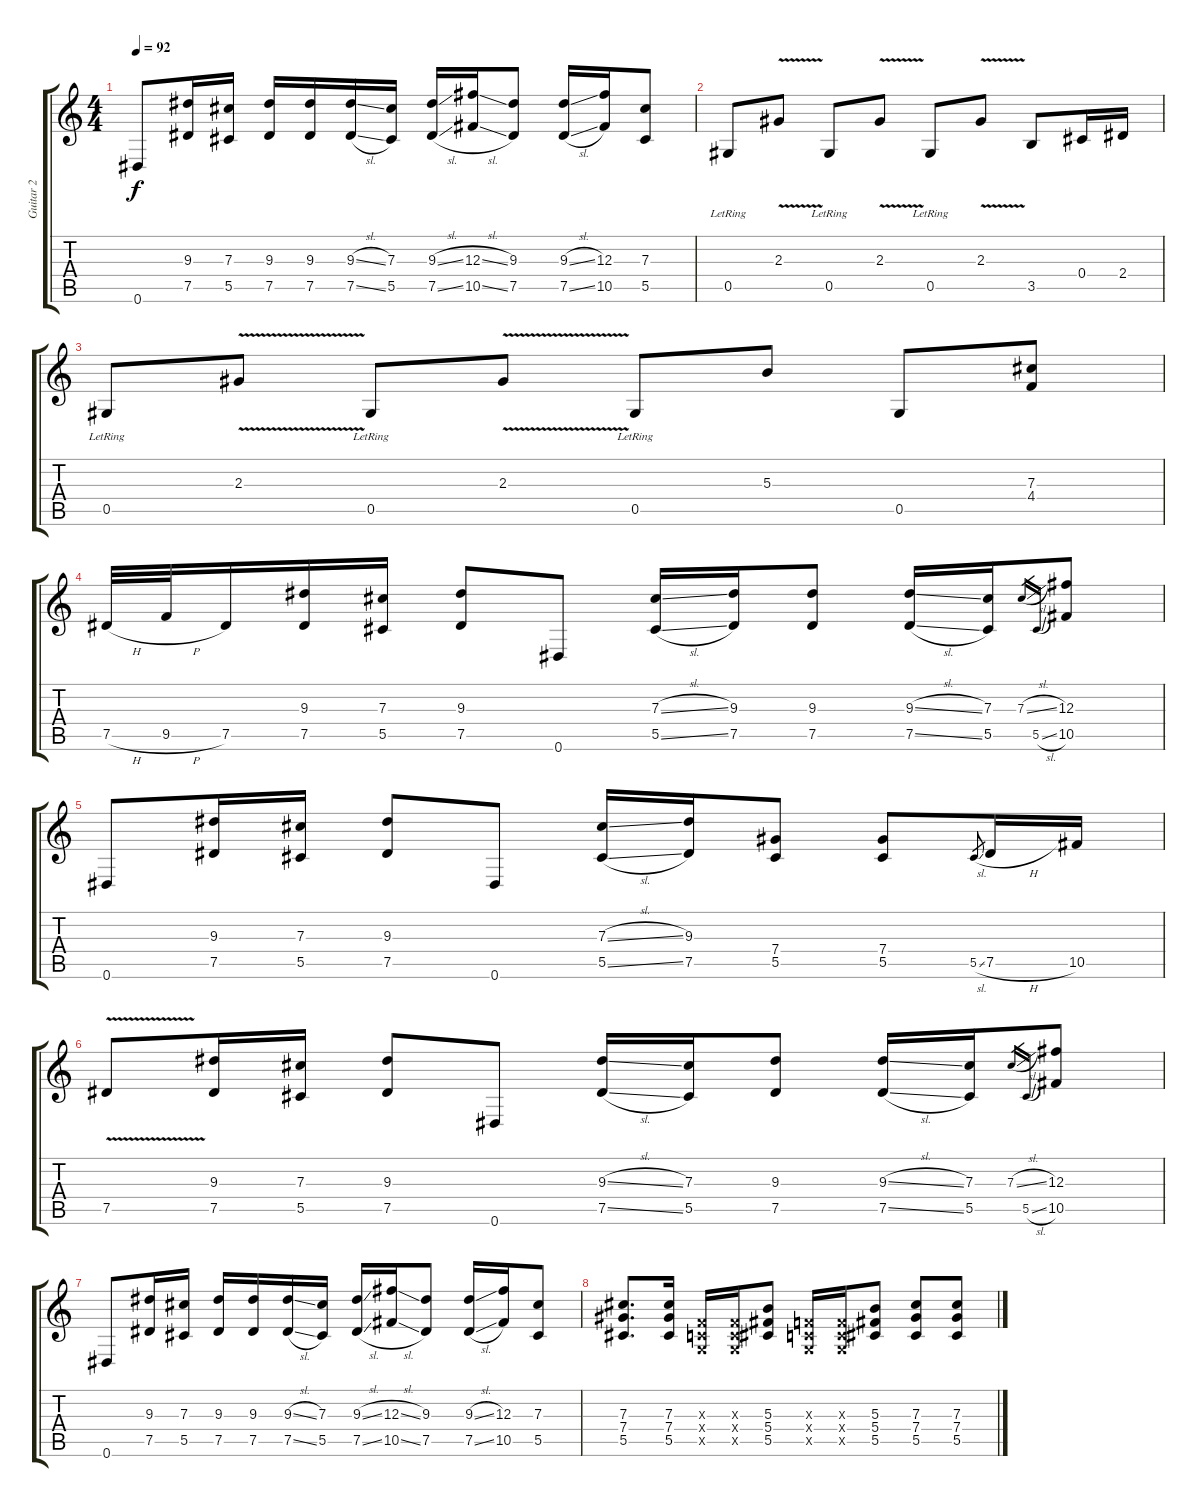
\track ("Guitar 2" "Guitar 2") {instrument distortionguitar}
\staff {score tabs}
\tuning (Eb4 Bb3 Gb3 Db3 Ab2 Eb2) {hide}
\ts (4 4)
\tempo 92
\clef g2
\ks c
0.6.8{dy f} (9.3 7.5).16 (7.3 5.5).16 (9.3 7.5).16 (9.3 7.5).16 (9.3{sl} 7.5{sl}).16 (7.3 5.5).16 (9.3{sl} 7.5{sl}).16 (12.3{sl} 10.5{sl}).16 (9.3 7.5).8 (9.3{sl} 7.5{sl}).16 (12.3 10.5).16 (7.3 5.5).8 |
0.5{lr}.8 2.3{v}.8 0.5{lr}.8 2.3{v}.8 0.5{lr}.8 2.3{v}.8 3.5.8 0.4.16 2.4.16 |
0.5{lr}.8 2.3{v}.8 0.5{lr}.8 2.3{v}.8 0.5{lr}.8 5.3.8 0.5.8 (7.3 4.4).8 |
7.5{h}.32 9.5{h}.32 7.5.16 (9.3 7.5).16 (7.3 5.5).16 (9.3 7.5).8 0.6.8 (7.3{sl} 5.5{sl}).16 (9.3 7.5).16 (9.3 7.5).8 (9.3{sl} 7.5{sl}).16 (7.3 5.5).16 7.3{sl}.16{gr} 5.5{sl}.16{gr} (12.3 10.5).8 |
0.6.8 (9.3 7.5).16 (7.3 5.5).16 (9.3 7.5).8 0.6.8 (7.3{sl} 5.5{sl}).16 (9.3 7.5).16 (7.4 5.5).8 (7.4 5.5).8 5.5{sl}.8{gr} 7.5{h}.16 10.5.16 |
7.5{v}.8 (9.3 7.5).16 (7.3 5.5).16 (9.3 7.5).8 0.6.8 (9.3{sl} 7.5{sl}).16 (7.3 5.5).16 (9.3 7.5).8 (9.3{sl} 7.5{sl}).16 (7.3 5.5).16 7.3{sl}.16{gr} 5.5{sl}.16{gr} (12.3 10.5).8 |
0.6.8 (9.3 7.5).16 (7.3 5.5).16 (9.3 7.5).16 (9.3 7.5).16 (9.3{sl} 7.5{sl}).16 (7.3 5.5).16 (9.3{sl} 7.5{sl}).16 (12.3{sl} 10.5{sl}).16 (9.3 7.5).8 (9.3{sl} 7.5{sl}).16 (12.3 10.5).16 (7.3 5.5).8 |
(7.3 7.4 5.5).8{d} (7.3 7.4 5.5).16 (-1.3{x} -1.4{x} -1.5{x}).16 (-1.3{x} -1.4{x} -1.5{x}).16 (5.3 5.4 5.5).8 (-1.3{x} -1.4{x} -1.5{x}).16 (-1.3{x} -1.4{x} -1.5{x}).16 (5.3 5.4 5.5).8 (7.3 7.4 5.5).8 (7.3 7.4 5.5).8
